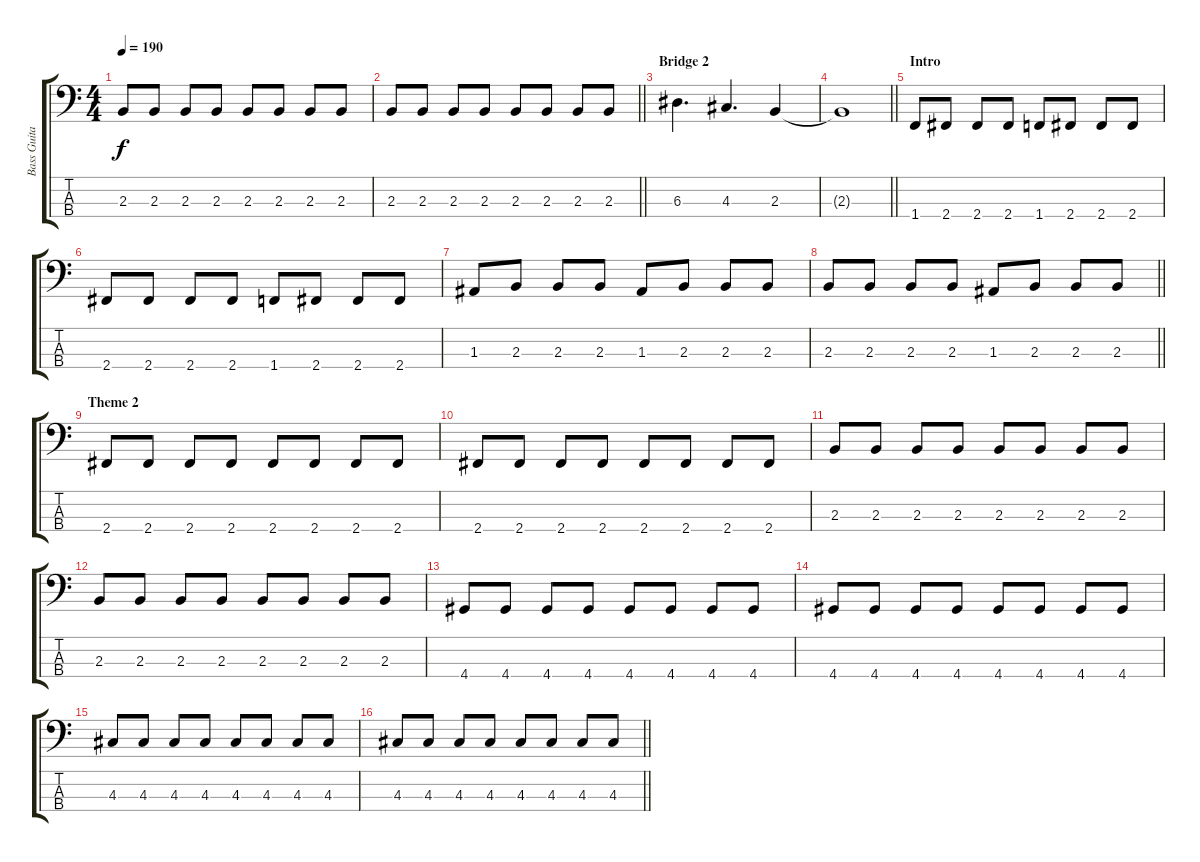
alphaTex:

\track ("Bass Guitar" "Bass Guita") {instrument electricbasspick}
\staff {score tabs}
\tuning (G2 D2 A1 E1) {hide}
\ts (4 4)
\tempo 190
\clef f4
\ks c
2.3.8{dy f} 2.3.8 2.3.8 2.3.8 2.3.8 2.3.8 2.3.8 2.3.8 |
\barLineRight lightlight
2.3.8 2.3.8 2.3.8 2.3.8 2.3.8 2.3.8 2.3.8 2.3.8 |
\section ("" "Bridge 2")
6.3.4{d} 4.3.4{d} 2.3.4 |
\barLineRight lightlight
2.3{t}.1 |
\section ("" "Intro")
1.4.8 2.4.8 2.4.8 2.4.8 1.4.8 2.4.8 2.4.8 2.4.8 |
2.4.8 2.4.8 2.4.8 2.4.8 1.4.8 2.4.8 2.4.8 2.4.8 |
1.3.8 2.3.8 2.3.8 2.3.8 1.3.8 2.3.8 2.3.8 2.3.8 |
\barLineRight lightlight
2.3.8 2.3.8 2.3.8 2.3.8 1.3.8 2.3.8 2.3.8 2.3.8 |
\section ("" "Theme 2")
2.4.8 2.4.8 2.4.8 2.4.8 2.4.8 2.4.8 2.4.8 2.4.8 |
2.4.8 2.4.8 2.4.8 2.4.8 2.4.8 2.4.8 2.4.8 2.4.8 |
2.3.8 2.3.8 2.3.8 2.3.8 2.3.8 2.3.8 2.3.8 2.3.8 |
2.3.8 2.3.8 2.3.8 2.3.8 2.3.8 2.3.8 2.3.8 2.3.8 |
4.4.8 4.4.8 4.4.8 4.4.8 4.4.8 4.4.8 4.4.8 4.4.8 |
4.4.8 4.4.8 4.4.8 4.4.8 4.4.8 4.4.8 4.4.8 4.4.8 |
4.3.8 4.3.8 4.3.8 4.3.8 4.3.8 4.3.8 4.3.8 4.3.8 |
\barLineRight lightlight
4.3.8 4.3.8 4.3.8 4.3.8 4.3.8 4.3.8 4.3.8 4.3.8
